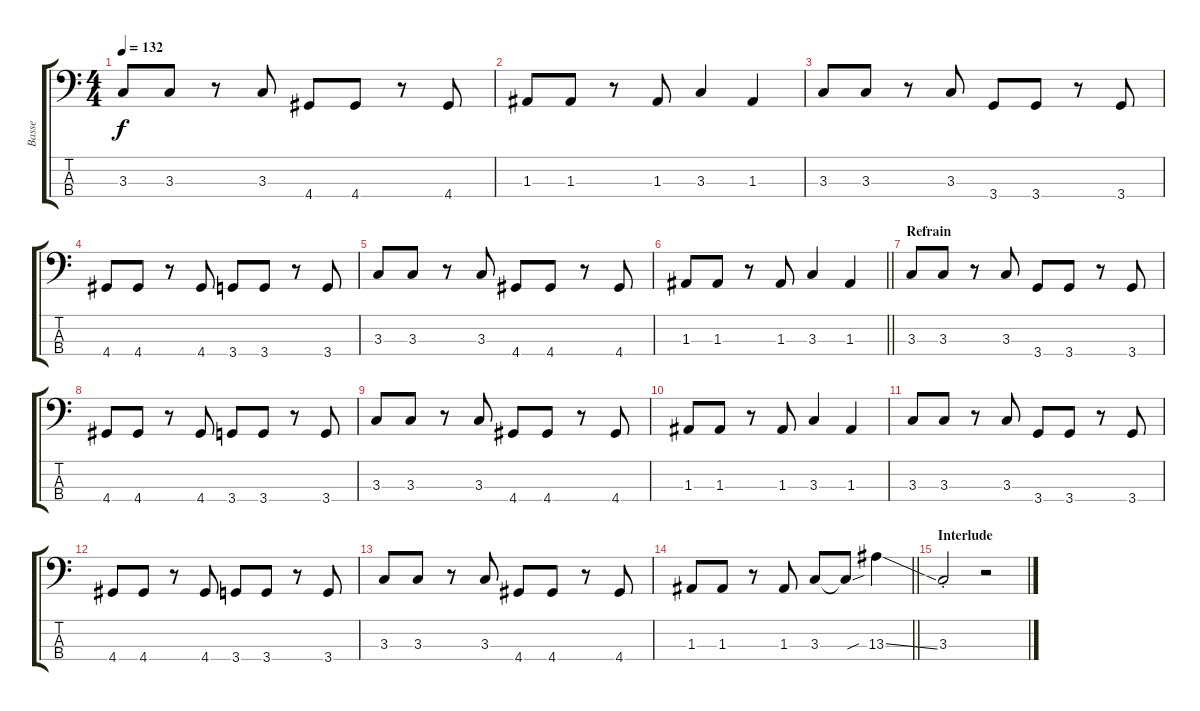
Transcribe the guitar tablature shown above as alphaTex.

\track ("Basse" "Basse") {instrument electricbassfinger}
\staff {score tabs}
\tuning (G2 D2 A1 E1) {hide}
\ts (4 4)
\tempo 132
\clef f4
\ks c
3.3.8{dy f} 3.3.8 r.8 3.3.8 4.4.8 4.4.8 r.8 4.4.8 |
1.3.8 1.3.8 r.8 1.3.8 3.3.4 1.3.4 |
3.3.8 3.3.8 r.8 3.3.8 3.4.8 3.4.8 r.8 3.4.8 |
4.4.8 4.4.8 r.8 4.4.8 3.4.8 3.4.8 r.8 3.4.8 |
3.3.8 3.3.8 r.8 3.3.8 4.4.8 4.4.8 r.8 4.4.8 |
\barLineRight lightlight
1.3.8 1.3.8 r.8 1.3.8 3.3.4 1.3.4 |
\section ("" "Refrain")
3.3.8 3.3.8 r.8 3.3.8 3.4.8 3.4.8 r.8 3.4.8 |
4.4.8 4.4.8 r.8 4.4.8 3.4.8 3.4.8 r.8 3.4.8 |
3.3.8 3.3.8 r.8 3.3.8 4.4.8 4.4.8 r.8 4.4.8 |
1.3.8 1.3.8 r.8 1.3.8 3.3.4 1.3.4 |
3.3.8 3.3.8 r.8 3.3.8 3.4.8 3.4.8 r.8 3.4.8 |
4.4.8 4.4.8 r.8 4.4.8 3.4.8 3.4.8 r.8 3.4.8 |
3.3.8 3.3.8 r.8 3.3.8 4.4.8 4.4.8 r.8 4.4.8 |
\barLineRight lightlight
1.3.8 1.3.8 r.8 1.3.8 3.3.8 3.3{sou t}.8 13.3{ss}.4 |
\section ("" "Interlude")
3.3{st}.2 r.2
